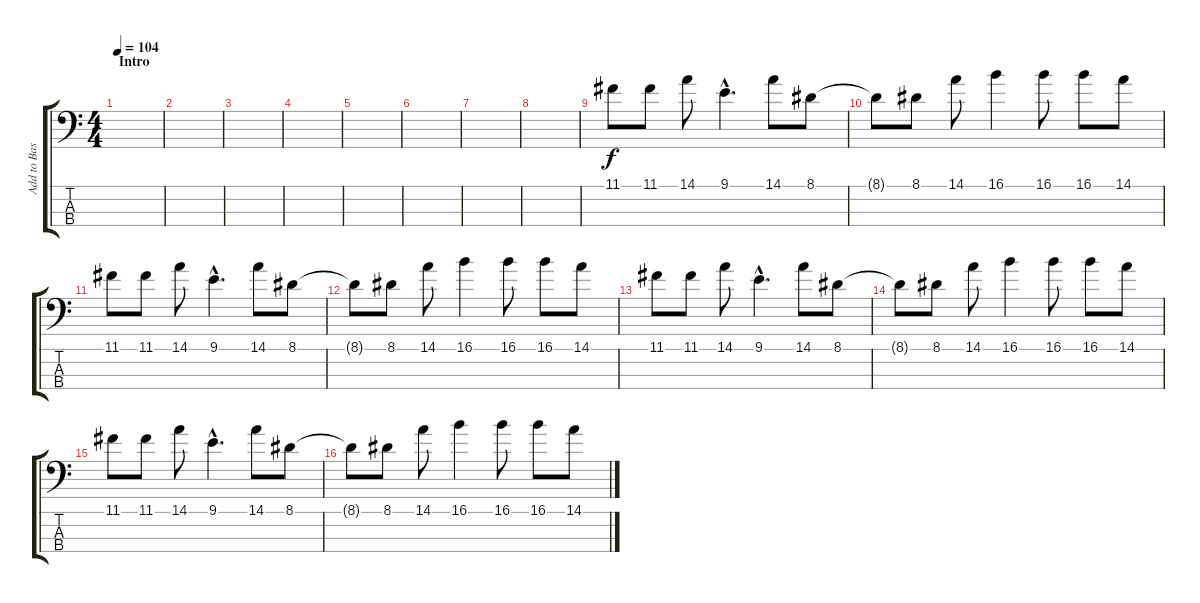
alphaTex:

\track ("Add to Bass Overdrive Effect" "Add to Bas") {instrument overdrivenguitar}
\staff {score tabs}
\tuning (G2 D2 A1 E1) {hide}
\ts (4 4)
\section ("" "Intro")
\tempo 104
\clef f4
\ks c
|
|
|
|
|
|
|
|
11.1.8 11.1.8 14.1.8 9.1{hac}.4{d} 14.1.8 8.1.8 |
8.1{t}.8 8.1.8 14.1.8 16.1.4 16.1.8 16.1.8 14.1.8 |
11.1.8 11.1.8 14.1.8 9.1{hac}.4{d} 14.1.8 8.1.8 |
8.1{t}.8 8.1.8 14.1.8 16.1.4 16.1.8 16.1.8 14.1.8 |
11.1.8 11.1.8 14.1.8 9.1{hac}.4{d} 14.1.8 8.1.8 |
8.1{t}.8 8.1.8 14.1.8 16.1.4 16.1.8 16.1.8 14.1.8 |
11.1.8 11.1.8 14.1.8 9.1{hac}.4{d} 14.1.8 8.1.8 |
8.1{t}.8 8.1.8 14.1.8 16.1.4 16.1.8 16.1.8 14.1.8
